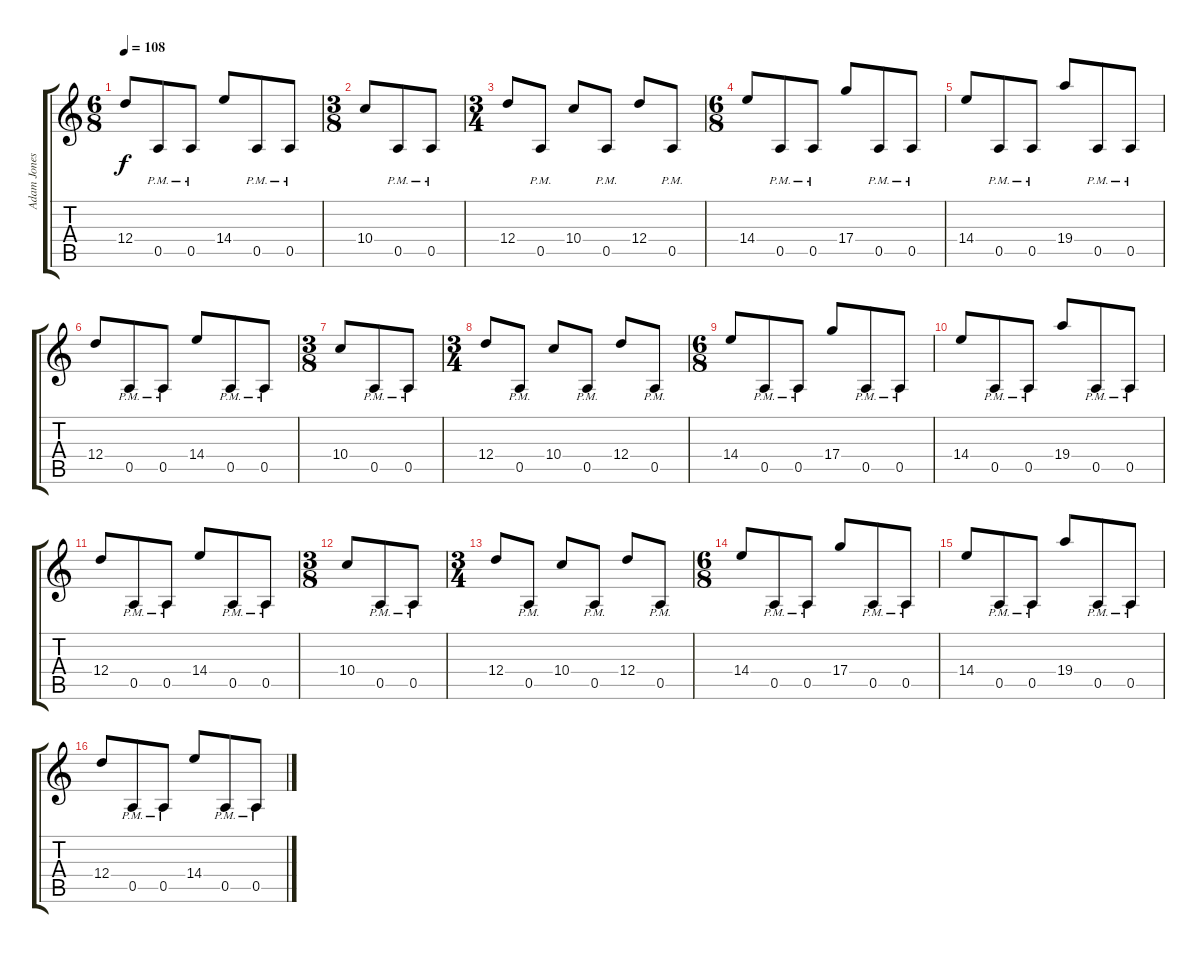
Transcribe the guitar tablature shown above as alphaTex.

\track ("Adam Jones (Guitar I)" "Adam Jones") {instrument distortionguitar}
\staff {score tabs}
\tuning (E4 B3 G3 D3 A2 D2) {hide}
\ts (6 8)
\tempo 108
\clef g2
\ks c
12.4.8{dy f} 0.5{pm}.8 0.5{pm}.8 14.4.8 0.5{pm}.8 0.5{pm}.8 |
\ts (3 8)
10.4.8 0.5{pm}.8 0.5{pm}.8 |
\ts (3 4)
12.4.8 0.5{pm}.8 10.4.8 0.5{pm}.8 12.4.8 0.5{pm}.8 |
\ts (6 8)
14.4.8 0.5{pm}.8 0.5{pm}.8 17.4.8 0.5{pm}.8 0.5{pm}.8 |
14.4.8 0.5{pm}.8 0.5{pm}.8 19.4.8 0.5{pm}.8 0.5{pm}.8 |
12.4.8 0.5{pm}.8 0.5{pm}.8 14.4.8 0.5{pm}.8 0.5{pm}.8 |
\ts (3 8)
10.4.8 0.5{pm}.8 0.5{pm}.8 |
\ts (3 4)
12.4.8 0.5{pm}.8 10.4.8 0.5{pm}.8 12.4.8 0.5{pm}.8 |
\ts (6 8)
14.4.8 0.5{pm}.8 0.5{pm}.8 17.4.8 0.5{pm}.8 0.5{pm}.8 |
14.4.8 0.5{pm}.8 0.5{pm}.8 19.4.8 0.5{pm}.8 0.5{pm}.8 |
12.4.8 0.5{pm}.8 0.5{pm}.8 14.4.8 0.5{pm}.8 0.5{pm}.8 |
\ts (3 8)
10.4.8 0.5{pm}.8 0.5{pm}.8 |
\ts (3 4)
12.4.8 0.5{pm}.8 10.4.8 0.5{pm}.8 12.4.8 0.5{pm}.8 |
\ts (6 8)
14.4.8 0.5{pm}.8 0.5{pm}.8 17.4.8 0.5{pm}.8 0.5{pm}.8 |
14.4.8 0.5{pm}.8 0.5{pm}.8 19.4.8 0.5{pm}.8 0.5{pm}.8 |
12.4.8 0.5{pm}.8 0.5{pm}.8 14.4.8 0.5{pm}.8 0.5{pm}.8
